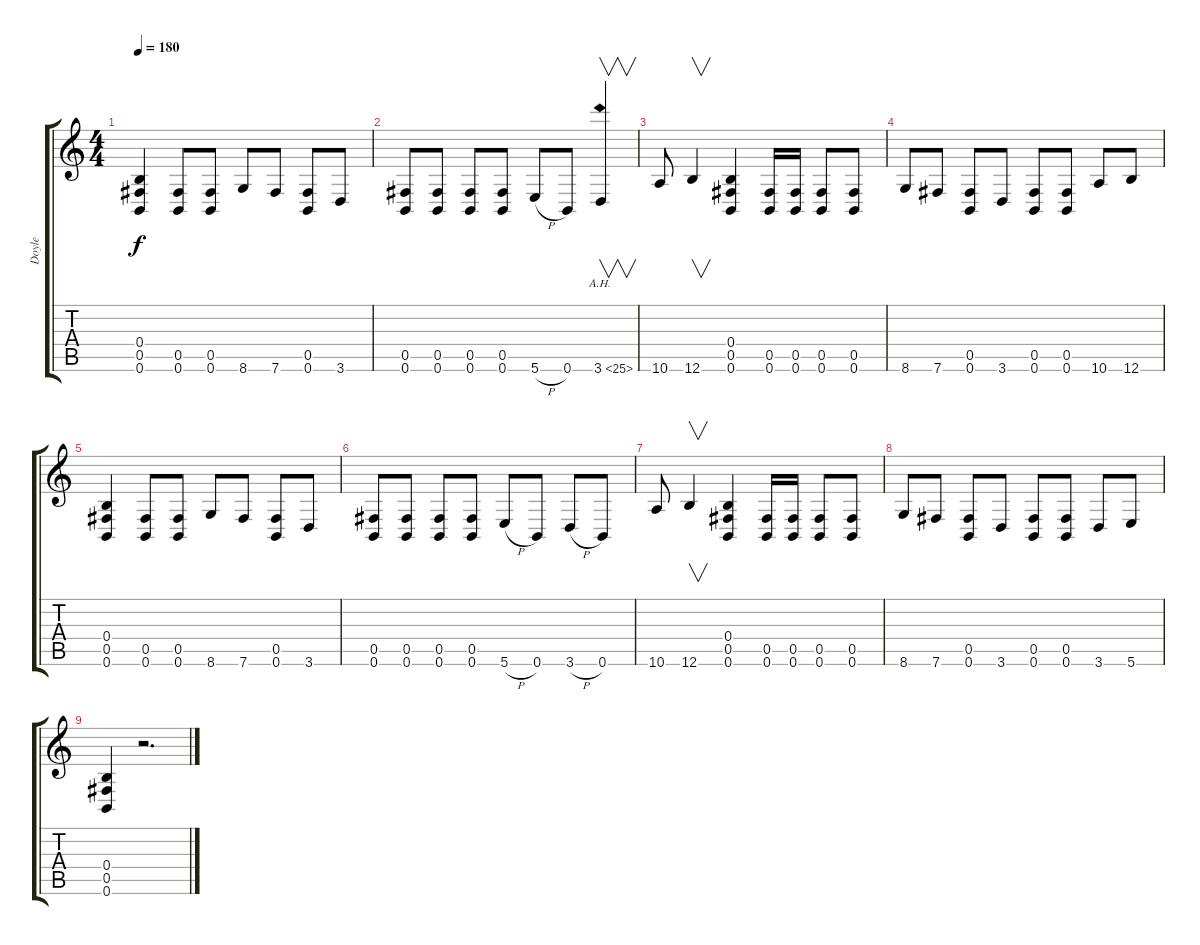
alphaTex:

\track ("Doyle" "Doyle") {instrument distortionguitar}
\staff {score tabs}
\tuning (Db4 Ab3 E3 B2 Gb2 B1) {hide}
\ts (4 4)
\tempo 180
\clef g2
\ks c
(0.4 0.5 0.6).4{dy f} (0.5 0.6).8 (0.5 0.6).8 8.6.8 7.6.8 (0.5 0.6).8 3.6.8 |
(0.5 0.6).8 (0.5 0.6).8 (0.5 0.6).8 (0.5 0.6).8 5.6{h}.8 0.6.8 3.6{ah 22}.4{v} |
10.6.8 12.6.4{v} (0.4 0.5 0.6).4 (0.5 0.6).16 (0.5 0.6).16 (0.5 0.6).8 (0.5 0.6).8 |
8.6.8 7.6.8 (0.5 0.6).8 3.6.8 (0.5 0.6).8 (0.5 0.6).8 10.6.8 12.6.8 |
(0.4 0.5 0.6).4 (0.5 0.6).8 (0.5 0.6).8 8.6.8 7.6.8 (0.5 0.6).8 3.6.8 |
(0.5 0.6).8 (0.5 0.6).8 (0.5 0.6).8 (0.5 0.6).8 5.6{h}.8 0.6.8 3.6{h}.8 0.6.8 |
10.6.8 12.6.4{v} (0.4 0.5 0.6).4 (0.5 0.6).16 (0.5 0.6).16 (0.5 0.6).8 (0.5 0.6).8 |
8.6.8 7.6.8 (0.5 0.6).8 3.6.8 (0.5 0.6).8 (0.5 0.6).8 3.6.8 5.6.8 |
(0.4 0.5 0.6).4 r.2{d}
